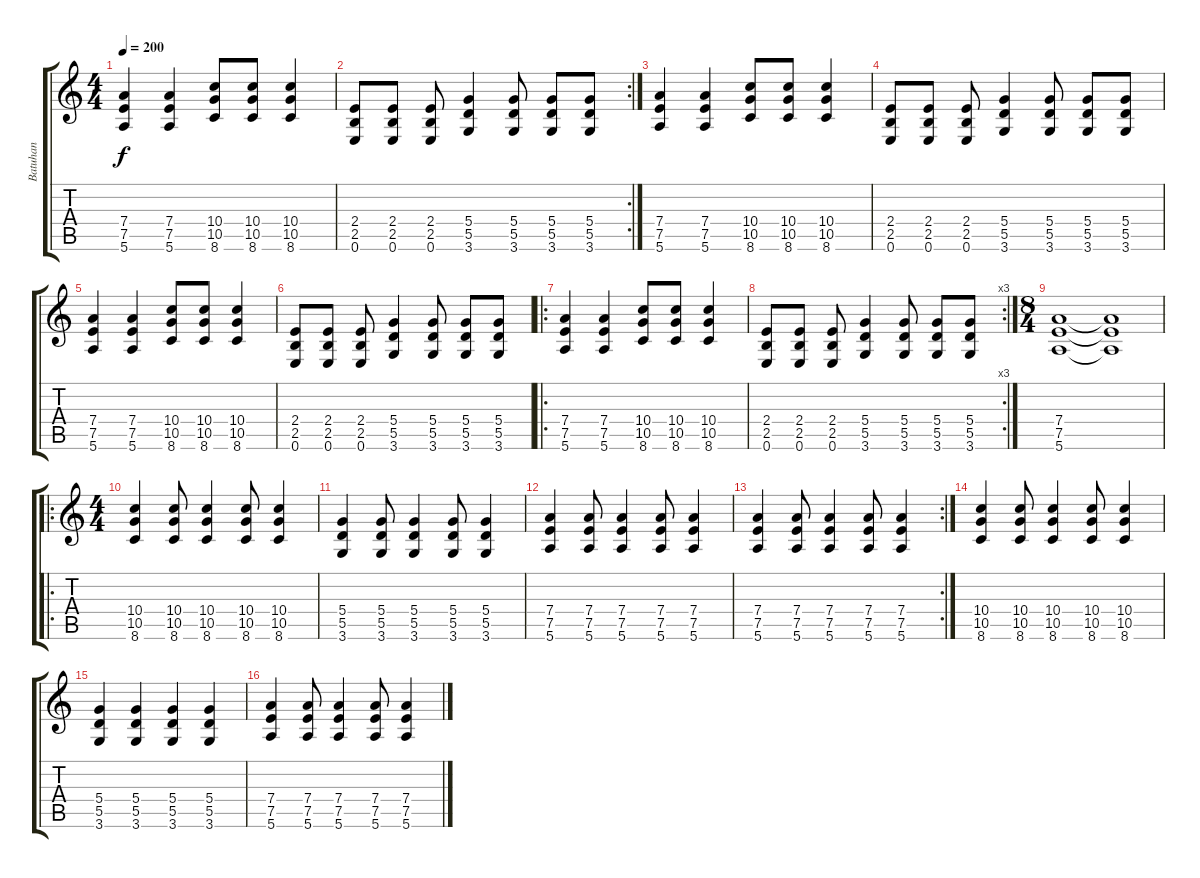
\track ("Batuhan" "Batuhan") {instrument electricguitarclean}
\staff {score tabs}
\tuning (E4 B3 G3 D3 A2 E2) {hide}
\ts (4 4)
\tempo 200
\clef g2
\ks c
(7.4 7.5 5.6).4{dy f instrument electricguitarclean} (7.4 7.5 5.6).4 (10.4 10.5 8.6).8 (10.4 10.5 8.6).8 (10.4 10.5 8.6).4 |
\rc 2
(2.4 2.5 0.6).8 (2.4 2.5 0.6).8 (2.4 2.5 0.6).8 (5.4 5.5 3.6).4 (5.4 5.5 3.6).8 (5.4 5.5 3.6).8 (5.4 5.5 3.6).8 |
(7.4 7.5 5.6).4 (7.4 7.5 5.6).4 (10.4 10.5 8.6).8 (10.4 10.5 8.6).8 (10.4 10.5 8.6).4 |
(2.4 2.5 0.6).8 (2.4 2.5 0.6).8 (2.4 2.5 0.6).8 (5.4 5.5 3.6).4 (5.4 5.5 3.6).8 (5.4 5.5 3.6).8 (5.4 5.5 3.6).8 |
(7.4 7.5 5.6).4 (7.4 7.5 5.6).4 (10.4 10.5 8.6).8 (10.4 10.5 8.6).8 (10.4 10.5 8.6).4 |
(2.4 2.5 0.6).8 (2.4 2.5 0.6).8 (2.4 2.5 0.6).8 (5.4 5.5 3.6).4 (5.4 5.5 3.6).8 (5.4 5.5 3.6).8 (5.4 5.5 3.6).8 |
\ro
(7.4 7.5 5.6).4{instrument distortionguitar} (7.4 7.5 5.6).4 (10.4 10.5 8.6).8 (10.4 10.5 8.6).8 (10.4 10.5 8.6).4 |
\rc 3
(2.4 2.5 0.6).8 (2.4 2.5 0.6).8 (2.4 2.5 0.6).8 (5.4 5.5 3.6).4 (5.4 5.5 3.6).8 (5.4 5.5 3.6).8 (5.4 5.5 3.6).8 |
\ts (8 4)
(7.4 7.5 5.6).1 (7.4{t} 7.5{t} 5.6{t}).1 |
\ro
\ts (4 4)
(10.4 10.5 8.6).4 (10.4 10.5 8.6).8 (10.4 10.5 8.6).4 (10.4 10.5 8.6).8 (10.4 10.5 8.6).4 |
(5.4 5.5 3.6).4 (5.4 5.5 3.6).8 (5.4 5.5 3.6).4 (5.4 5.5 3.6).8 (5.4 5.5 3.6).4 |
(7.4 7.5 5.6).4 (7.4 7.5 5.6).8 (7.4 7.5 5.6).4 (7.4 7.5 5.6).8 (7.4 7.5 5.6).4 |
\rc 2
(7.4 7.5 5.6).4 (7.4 7.5 5.6).8 (7.4 7.5 5.6).4 (7.4 7.5 5.6).8 (7.4 7.5 5.6).4 |
(10.4 10.5 8.6).4 (10.4 10.5 8.6).8 (10.4 10.5 8.6).4 (10.4 10.5 8.6).8 (10.4 10.5 8.6).4 |
(5.4 5.5 3.6).4 (5.4 5.5 3.6).4 (5.4 5.5 3.6).4 (5.4 5.5 3.6).4 |
(7.4 7.5 5.6).4 (7.4 7.5 5.6).8 (7.4 7.5 5.6).4 (7.4 7.5 5.6).8 (7.4 7.5 5.6).4
